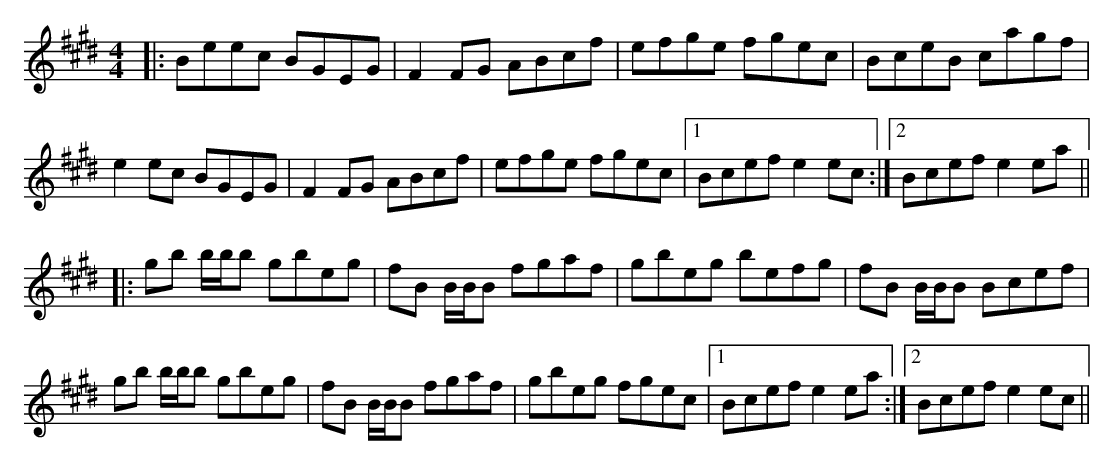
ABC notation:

X:1
M:4/4
K:E
|:Beec BGEG|F2FG ABcf|efge fgec|BceB cagf|
e2ec BGEG|F2FG ABcf|efge fgec|1 Bcef e2ec:|2 Bcef e2ea||
|:gb b/b/b gbeg|fB B/B/B fgaf|gbeg befg|fB B/B/B Bcef|
gb b/b/b gbeg|fB B/B/B fgaf|gbeg fgec|1 Bcef e2ea:|2 Bcef e2ec||
